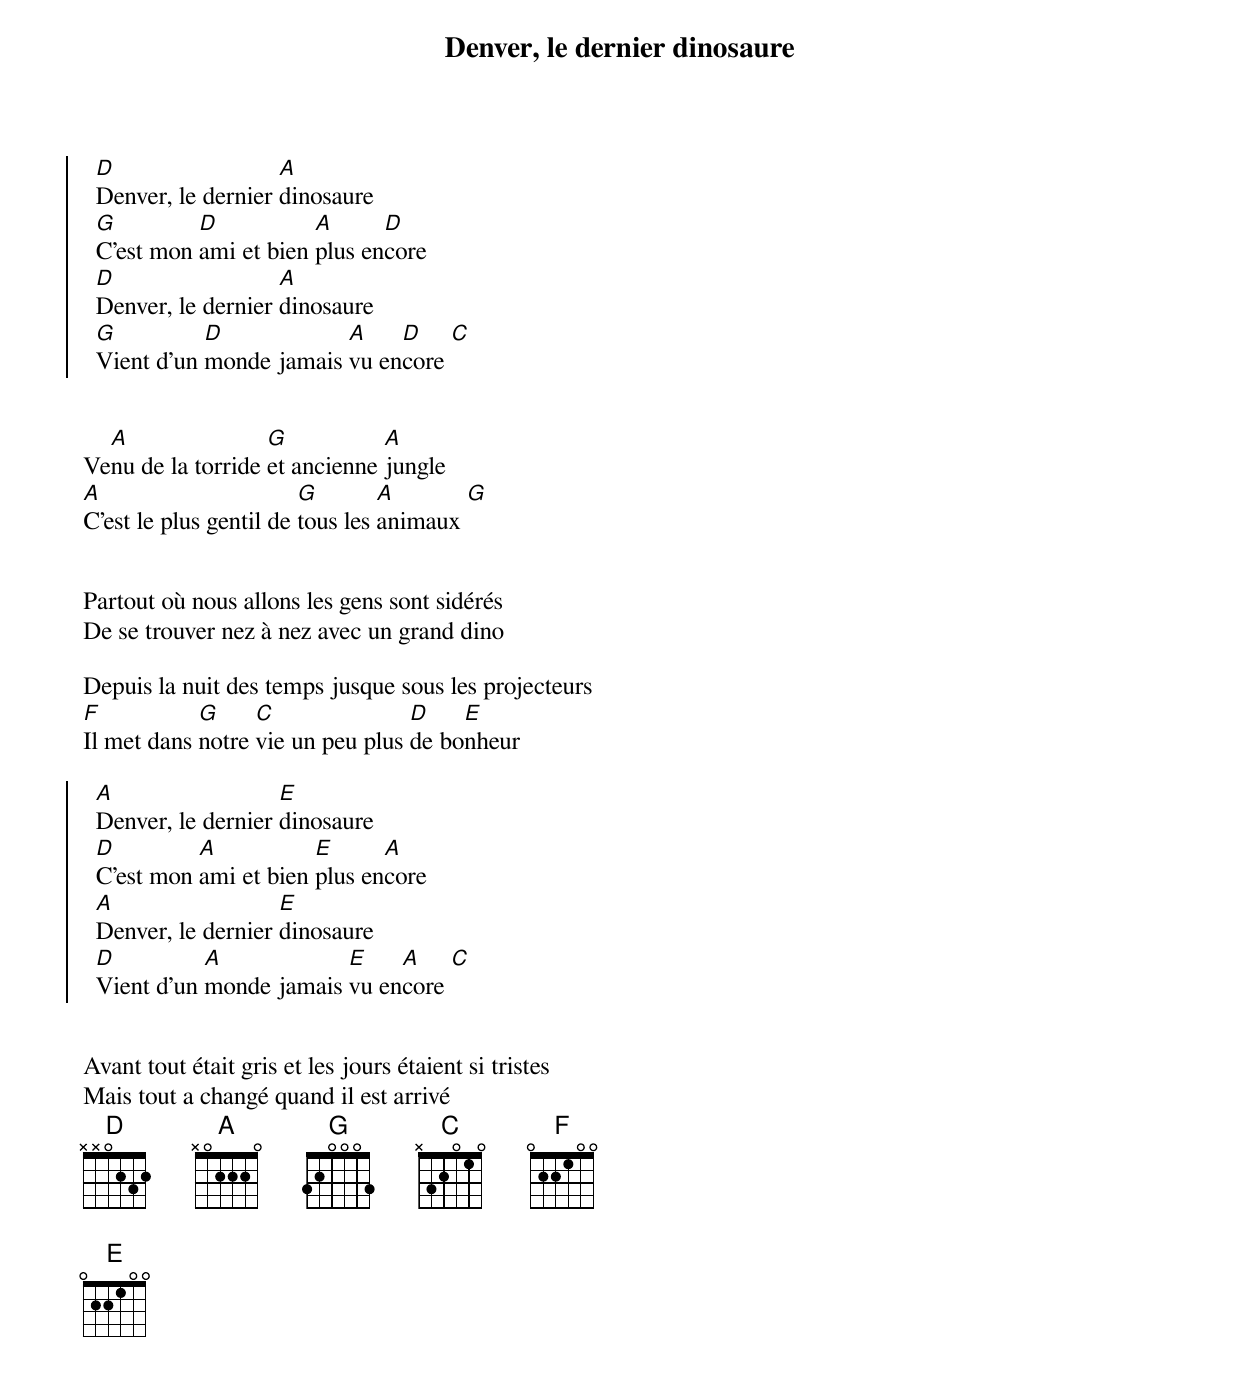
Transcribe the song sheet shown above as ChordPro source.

{title: Denver, le dernier dinosaure}
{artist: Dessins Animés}
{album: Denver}
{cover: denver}
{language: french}
{columns: 2}
{define: D frets X X 0 2 3 2}
{define: A frets X 0 2 2 2 0}
{define: G frets 3 2 0 0 0 3}
{define: C frets X 3 2 0 1 0}
{define: F base-fret 1 frets 0 2 2 1 0 0}
{define: E frets 0 2 2 1 0 0}

{start_of_chorus}
  [D]Denver, le dernier [A]dinosaure
  [G]C'est mon [D]ami et bien [A]plus en[D]core
  [D]Denver, le dernier [A]dinosaure
  [G]Vient d'un [D]monde jamais [A]vu en[D]core [C]
{end_of_chorus}


Ve[A]nu de la torride [G]et ancienne [A]jungle
[A]C'est le plus gentil de [G]tous les [A]animaux [G]


Partout où nous allons les gens sont sidérés
De se trouver nez à nez avec un grand dino

Depuis la nuit des temps jusque sous les projecteurs
[F]Il met dans [G]notre [C]vie un peu plus [D]de bo[E]nheur

{start_of_chorus}
  [A]Denver, le dernier [E]dinosaure
  [D]C'est mon [A]ami et bien [E]plus en[A]core
  [A]Denver, le dernier [E]dinosaure
  [D]Vient d'un [A]monde jamais [E]vu en[A]core [C]
{end_of_chorus}


Avant tout était gris et les jours étaient si tristes
Mais tout a changé quand il est arrivé
